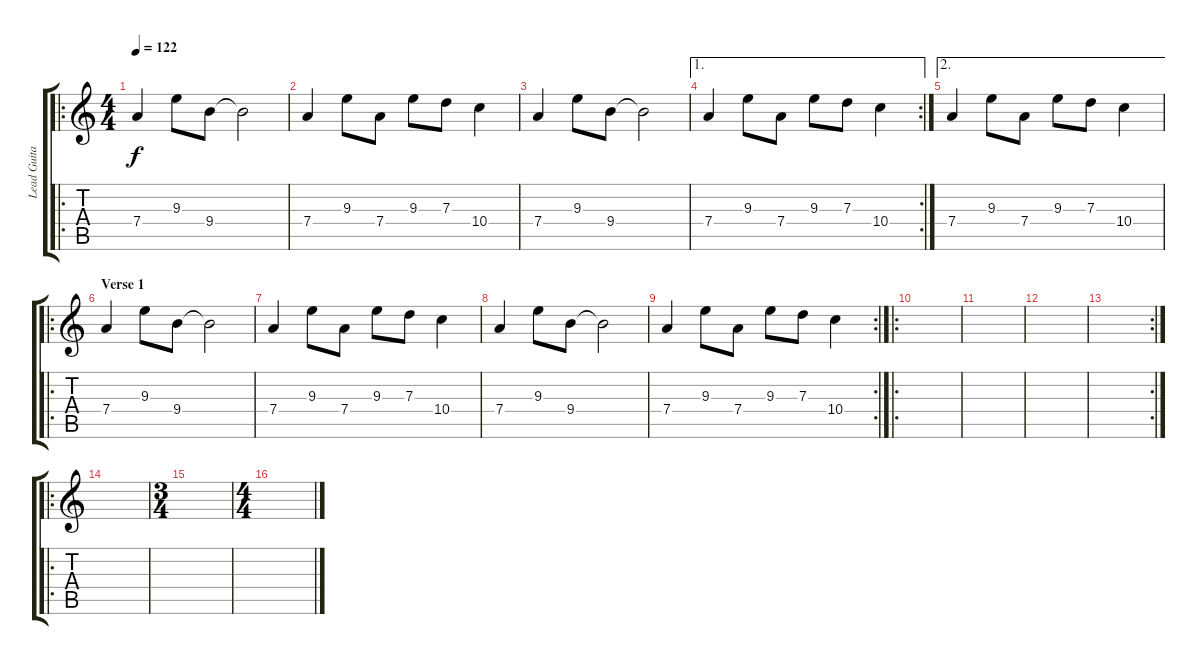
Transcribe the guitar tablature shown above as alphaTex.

\track ("Lead Guitar" "Lead Guita") {instrument distortionguitar}
\staff {score tabs}
\tuning (E4 B3 G3 D3 A2 E2) {hide}
\ro
\ts (4 4)
\tempo 122
\clef g2
\ks c
7.4.4{dy f instrument distortionguitar} 9.3.8 9.4.8 9.4{t}.2 |
7.4.4 9.3.8 7.4.8 9.3.8 7.3.8 10.4.4 |
7.4.4 9.3.8 9.4.8 9.4{t}.2 |
\ae 1
\rc 2
7.4.4 9.3.8 7.4.8 9.3.8 7.3.8 10.4.4 |
\ae 2
7.4.4 9.3.8 7.4.8 9.3.8 7.3.8 10.4.4 |
\ro
\section ("" "Verse 1")
7.4.4 9.3.8 9.4.8 9.4{t}.2 |
7.4.4 9.3.8 7.4.8 9.3.8 7.3.8 10.4.4 |
7.4.4 9.3.8 9.4.8 9.4{t}.2 |
\rc 2
7.4.4 9.3.8 7.4.8 9.3.8 7.3.8 10.4.4 |
\ro
|
|
|
\rc 2
|
\ro
|
\ts (3 4)
|
\ts (4 4)
